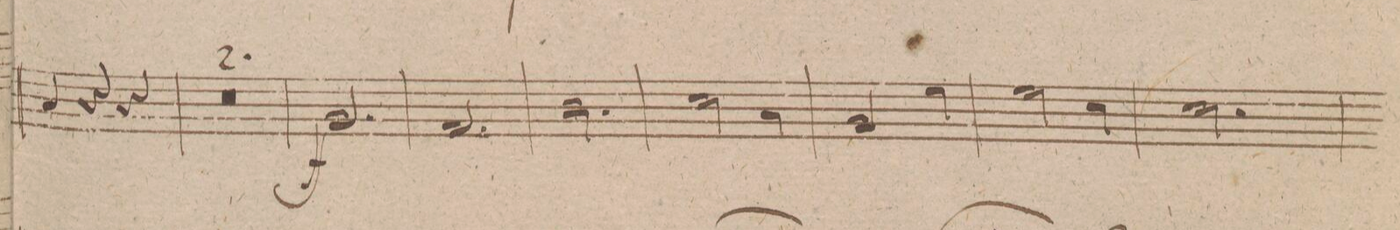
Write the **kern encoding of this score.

**kern	**dynam
*I"Oboe 2do	*
*clefG2	*
*k[f#c#g#d#]	*
*M3/4	*
4a	.
4r	.
4r	.
=119	=119
2.r	.
=120	=120
2.r	.
=121	=121
2.g#	ff
=122	=122
2.f#	.
=123	=123
2.b	.
=124	=124
2cc#	.
4a	.
=125	=125
2g#	.
4ee	.
=126	=126
2ee	.
4cc#	.
=127	=127
2.cc#	.
=128	=128
*-	*-
